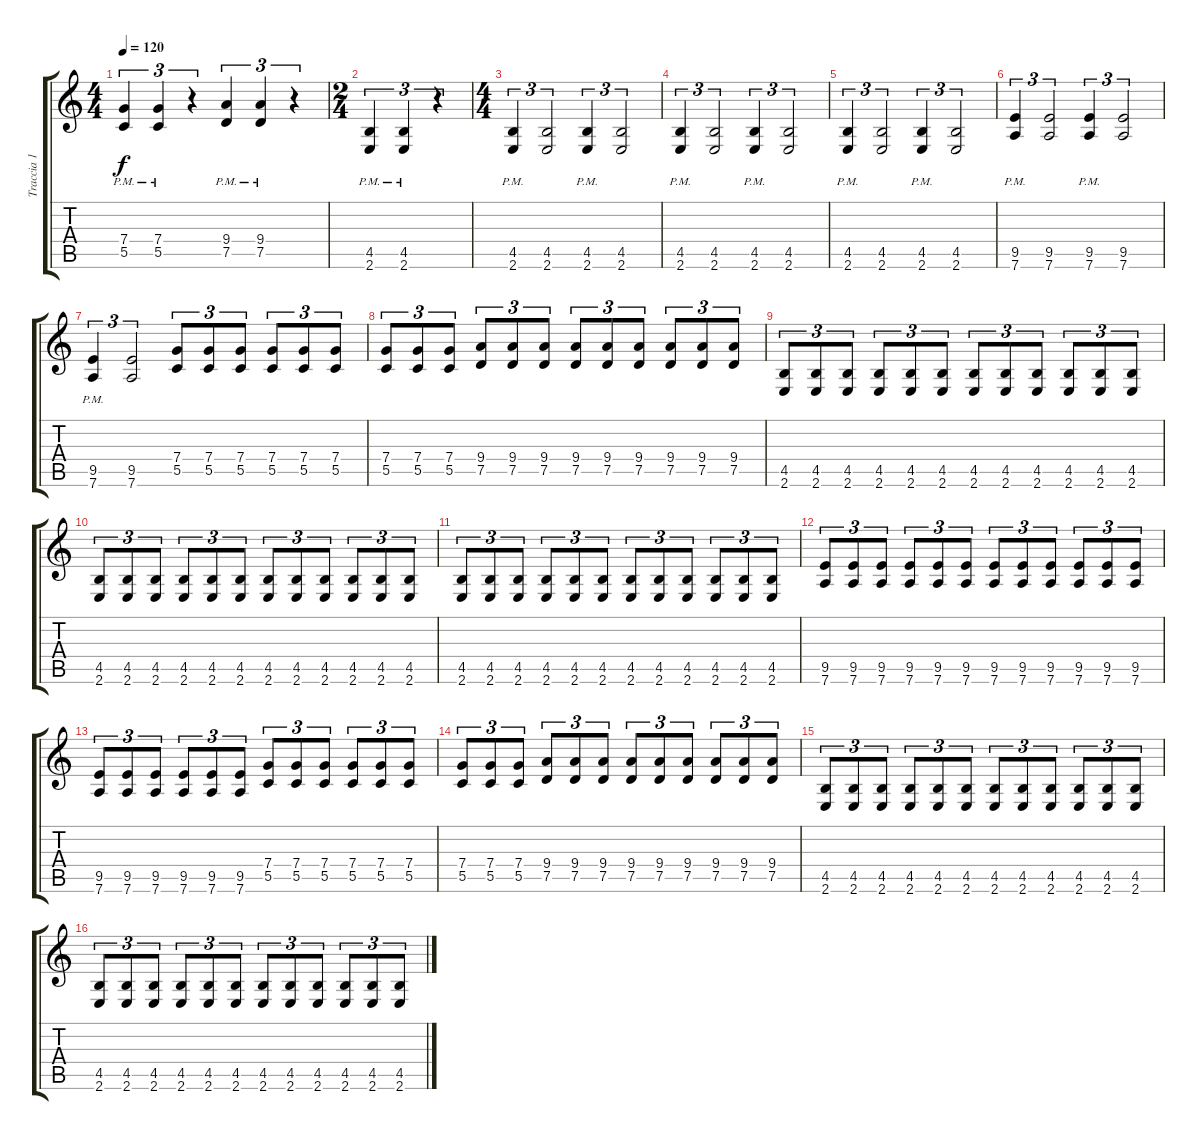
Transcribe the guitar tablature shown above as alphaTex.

\track ("Traccia 1" "Traccia 1") {instrument distortionguitar}
\staff {score tabs}
\tuning (D4 A3 F3 C3 G2 D2) {hide}
\ts (4 4)
\tempo 120
\clef g2
\ks c
(7.4{pm} 5.5{pm}).4{tu (3 2) dy f} (7.4{pm} 5.5{pm}).4{tu (3 2)} r.4{tu (3 2)} (9.4{pm} 7.5{pm}).4{tu (3 2)} (9.4{pm} 7.5{pm}).4{tu (3 2)} r.4{tu (3 2)} |
\ts (2 4)
(4.5{pm} 2.6{pm}).4{tu (3 2)} (4.5{pm} 2.6{pm}).4{tu (3 2)} r.4{tu (3 2)} |
\ts (4 4)
(4.5{pm} 2.6{pm}).4{tu (3 2)} (4.5 2.6).2{tu (3 2)} (4.5{pm} 2.6{pm}).4{tu (3 2)} (4.5 2.6).2{tu (3 2)} |
(4.5{pm} 2.6{pm}).4{tu (3 2)} (4.5 2.6).2{tu (3 2)} (4.5{pm} 2.6{pm}).4{tu (3 2)} (4.5 2.6).2{tu (3 2)} |
(4.5{pm} 2.6{pm}).4{tu (3 2)} (4.5 2.6).2{tu (3 2)} (4.5{pm} 2.6{pm}).4{tu (3 2)} (4.5 2.6).2{tu (3 2)} |
(9.5{pm} 7.6{pm}).4{tu (3 2)} (9.5 7.6).2{tu (3 2)} (9.5{pm} 7.6{pm}).4{tu (3 2)} (9.5 7.6).2{tu (3 2)} |
(9.5{pm} 7.6{pm}).4{tu (3 2)} (9.5 7.6).2{tu (3 2)} (7.4 5.5).8{tu (3 2)} (7.4 5.5).8{tu (3 2)} (7.4 5.5).8{tu (3 2)} (7.4 5.5).8{tu (3 2)} (7.4 5.5).8{tu (3 2)} (7.4 5.5).8{tu (3 2)} |
(7.4 5.5).8{tu (3 2)} (7.4 5.5).8{tu (3 2)} (7.4 5.5).8{tu (3 2)} (9.4 7.5).8{tu (3 2)} (9.4 7.5).8{tu (3 2)} (9.4 7.5).8{tu (3 2)} (9.4 7.5).8{tu (3 2)} (9.4 7.5).8{tu (3 2)} (9.4 7.5).8{tu (3 2)} (9.4 7.5).8{tu (3 2)} (9.4 7.5).8{tu (3 2)} (9.4 7.5).8{tu (3 2)} |
(4.5 2.6).8{tu (3 2)} (4.5 2.6).8{tu (3 2)} (4.5 2.6).8{tu (3 2)} (4.5 2.6).8{tu (3 2)} (4.5 2.6).8{tu (3 2)} (4.5 2.6).8{tu (3 2)} (4.5 2.6).8{tu (3 2)} (4.5 2.6).8{tu (3 2)} (4.5 2.6).8{tu (3 2)} (4.5 2.6).8{tu (3 2)} (4.5 2.6).8{tu (3 2)} (4.5 2.6).8{tu (3 2)} |
(4.5 2.6).8{tu (3 2)} (4.5 2.6).8{tu (3 2)} (4.5 2.6).8{tu (3 2)} (4.5 2.6).8{tu (3 2)} (4.5 2.6).8{tu (3 2)} (4.5 2.6).8{tu (3 2)} (4.5 2.6).8{tu (3 2)} (4.5 2.6).8{tu (3 2)} (4.5 2.6).8{tu (3 2)} (4.5 2.6).8{tu (3 2)} (4.5 2.6).8{tu (3 2)} (4.5 2.6).8{tu (3 2)} |
(4.5 2.6).8{tu (3 2)} (4.5 2.6).8{tu (3 2)} (4.5 2.6).8{tu (3 2)} (4.5 2.6).8{tu (3 2)} (4.5 2.6).8{tu (3 2)} (4.5 2.6).8{tu (3 2)} (4.5 2.6).8{tu (3 2)} (4.5 2.6).8{tu (3 2)} (4.5 2.6).8{tu (3 2)} (4.5 2.6).8{tu (3 2)} (4.5 2.6).8{tu (3 2)} (4.5 2.6).8{tu (3 2)} |
(9.5 7.6).8{tu (3 2)} (9.5 7.6).8{tu (3 2)} (9.5 7.6).8{tu (3 2)} (9.5 7.6).8{tu (3 2)} (9.5 7.6).8{tu (3 2)} (9.5 7.6).8{tu (3 2)} (9.5 7.6).8{tu (3 2)} (9.5 7.6).8{tu (3 2)} (9.5 7.6).8{tu (3 2)} (9.5 7.6).8{tu (3 2)} (9.5 7.6).8{tu (3 2)} (9.5 7.6).8{tu (3 2)} |
(9.5 7.6).8{tu (3 2)} (9.5 7.6).8{tu (3 2)} (9.5 7.6).8{tu (3 2)} (9.5 7.6).8{tu (3 2)} (9.5 7.6).8{tu (3 2)} (9.5 7.6).8{tu (3 2)} (7.4 5.5).8{tu (3 2)} (7.4 5.5).8{tu (3 2)} (7.4 5.5).8{tu (3 2)} (7.4 5.5).8{tu (3 2)} (7.4 5.5).8{tu (3 2)} (7.4 5.5).8{tu (3 2)} |
(7.4 5.5).8{tu (3 2)} (7.4 5.5).8{tu (3 2)} (7.4 5.5).8{tu (3 2)} (9.4 7.5).8{tu (3 2)} (9.4 7.5).8{tu (3 2)} (9.4 7.5).8{tu (3 2)} (9.4 7.5).8{tu (3 2)} (9.4 7.5).8{tu (3 2)} (9.4 7.5).8{tu (3 2)} (9.4 7.5).8{tu (3 2)} (9.4 7.5).8{tu (3 2)} (9.4 7.5).8{tu (3 2)} |
(4.5 2.6).8{tu (3 2)} (4.5 2.6).8{tu (3 2)} (4.5 2.6).8{tu (3 2)} (4.5 2.6).8{tu (3 2)} (4.5 2.6).8{tu (3 2)} (4.5 2.6).8{tu (3 2)} (4.5 2.6).8{tu (3 2)} (4.5 2.6).8{tu (3 2)} (4.5 2.6).8{tu (3 2)} (4.5 2.6).8{tu (3 2)} (4.5 2.6).8{tu (3 2)} (4.5 2.6).8{tu (3 2)} |
(4.5 2.6).8{tu (3 2)} (4.5 2.6).8{tu (3 2)} (4.5 2.6).8{tu (3 2)} (4.5 2.6).8{tu (3 2)} (4.5 2.6).8{tu (3 2)} (4.5 2.6).8{tu (3 2)} (4.5 2.6).8{tu (3 2)} (4.5 2.6).8{tu (3 2)} (4.5 2.6).8{tu (3 2)} (4.5 2.6).8{tu (3 2)} (4.5 2.6).8{tu (3 2)} (4.5 2.6).8{tu (3 2)}
